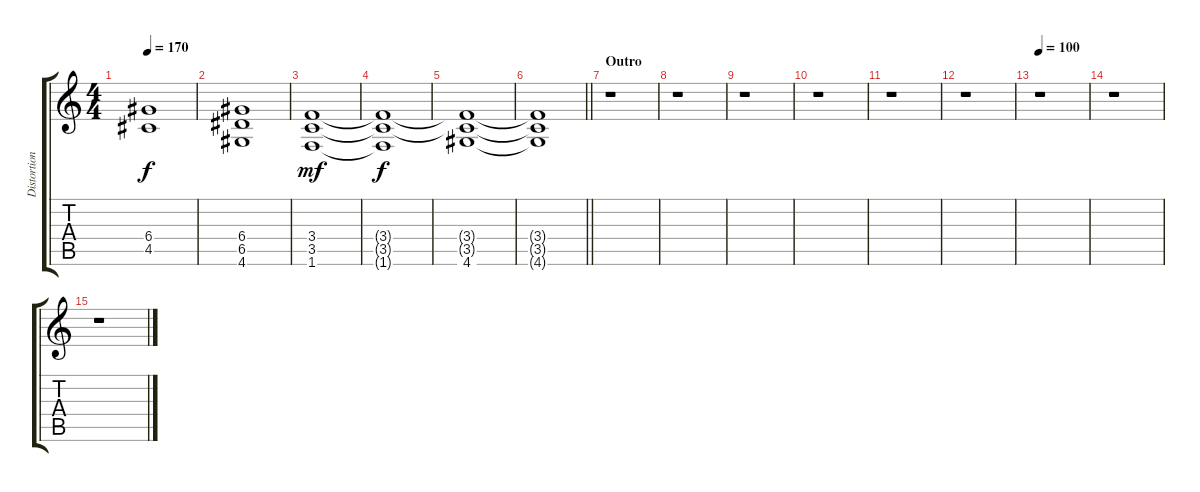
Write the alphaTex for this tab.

\track ("Distortion Guitar I" "Distortion") {instrument distortionguitar}
\staff {score tabs}
\tuning (E4 B3 G3 D3 A2 E2) {hide}
\ts (4 4)
\tempo 170
\clef g2
\ks c
(6.4 4.5).1{dy f} |
(6.4 6.5 4.6).1 |
(3.4 3.5 1.6).1{dy mf} |
(3.4{t} 3.5{t} 1.6{t}).1{dy f} |
(3.4{t} 3.5{t} 4.6).1 |
\barLineRight lightlight
(3.4{t} 3.5{t} 4.6{t}).1 |
\section ("" "Outro")
r.1 |
r.1 |
r.1 |
r.1 |
r.1 |
r.1 |
\tempo 100
r.1 |
r.1 |
r.1
